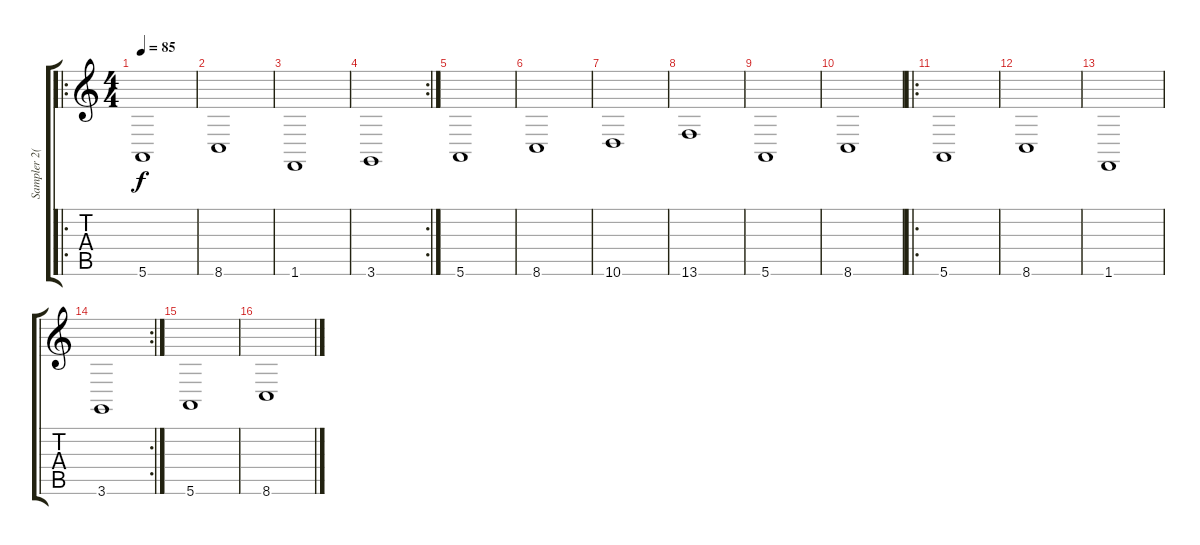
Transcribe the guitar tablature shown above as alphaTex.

\track ("Sampler 2(Joseph Hahn)" "Sampler 2(") {instrument cello}
\staff {score tabs}
\tuning (E4 B3 G3 D3 A2 E2) {hide}
\ro
\ts (4 4)
\tempo 85
\clef g2
\ks c
5.6.1{dy f} |
8.6.1 |
1.6.1 |
\rc 2
3.6.1 |
5.6.1 |
8.6.1 |
10.6.1 |
13.6.1 |
5.6.1 |
8.6.1 |
\ro
5.6.1 |
8.6.1 |
1.6.1 |
\rc 2
3.6.1 |
5.6.1 |
8.6.1
